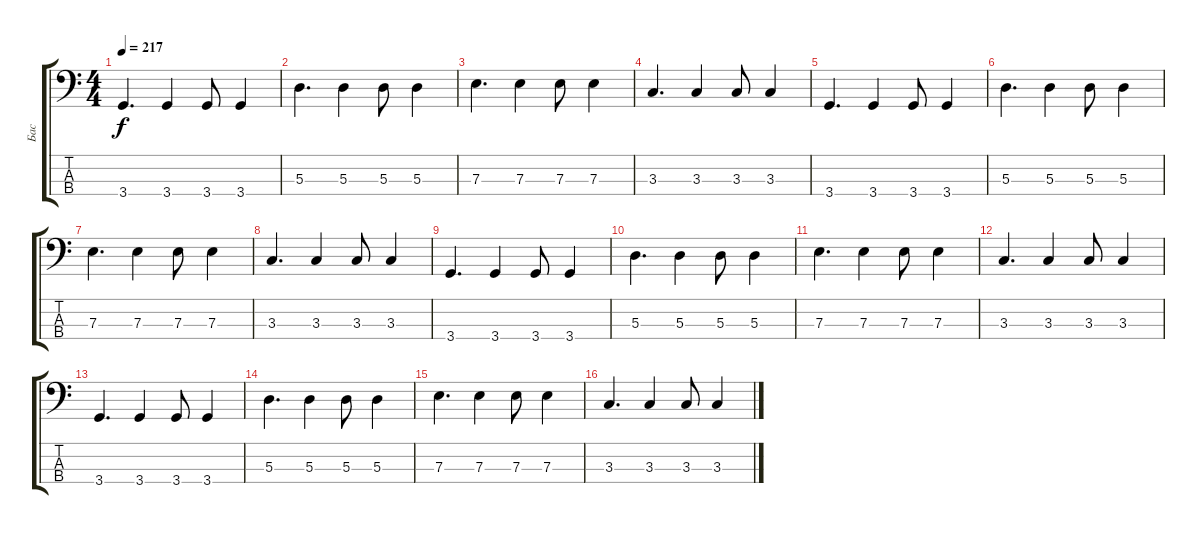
\track ("Бас" "Бас") {instrument electricbassfinger}
\staff {score tabs}
\tuning (G2 D2 A1 E1) {hide}
\ts (4 4)
\tempo 217
\clef f4
\ks c
3.4.4{d dy f} 3.4.4 3.4.8 3.4.4 |
5.3.4{d} 5.3.4 5.3.8 5.3.4 |
7.3.4{d} 7.3.4 7.3.8 7.3.4 |
3.3.4{d} 3.3.4 3.3.8 3.3.4 |
3.4.4{d} 3.4.4 3.4.8 3.4.4 |
5.3.4{d} 5.3.4 5.3.8 5.3.4 |
7.3.4{d} 7.3.4 7.3.8 7.3.4 |
3.3.4{d} 3.3.4 3.3.8 3.3.4 |
3.4.4{d} 3.4.4 3.4.8 3.4.4 |
5.3.4{d} 5.3.4 5.3.8 5.3.4 |
7.3.4{d} 7.3.4 7.3.8 7.3.4 |
3.3.4{d} 3.3.4 3.3.8 3.3.4 |
3.4.4{d} 3.4.4 3.4.8 3.4.4 |
5.3.4{d} 5.3.4 5.3.8 5.3.4 |
7.3.4{d} 7.3.4 7.3.8 7.3.4 |
3.3.4{d} 3.3.4 3.3.8 3.3.4
